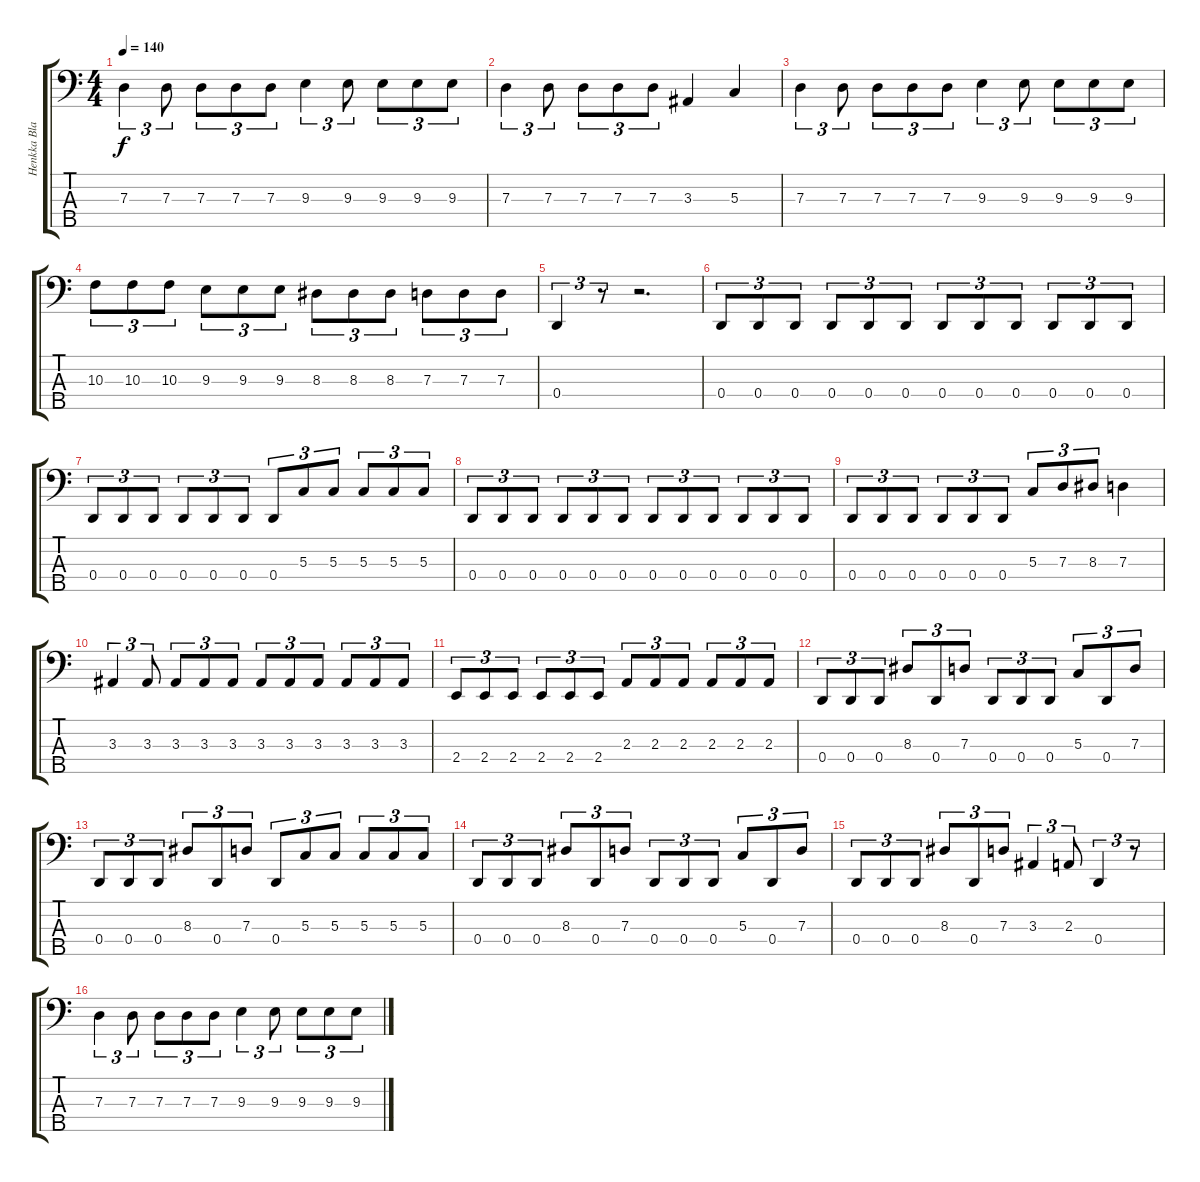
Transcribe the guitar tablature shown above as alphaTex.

\track ("Henkka Blacksmith" "Henkka Bla") {instrument electricbasspick}
\staff {score tabs}
\tuning (F2 C2 G1 D1 A0) {hide}
\ts (4 4)
\tempo 140
\clef f4
\ks c
7.3.4{tu (3 2) dy f} 7.3.8{tu (3 2)} 7.3.8{tu (3 2)} 7.3.8{tu (3 2)} 7.3.8{tu (3 2)} 9.3.4{tu (3 2)} 9.3.8{tu (3 2)} 9.3.8{tu (3 2)} 9.3.8{tu (3 2)} 9.3.8{tu (3 2)} |
7.3.4{tu (3 2)} 7.3.8{tu (3 2)} 7.3.8{tu (3 2)} 7.3.8{tu (3 2)} 7.3.8{tu (3 2)} 3.3.4 5.3.4 |
7.3.4{tu (3 2)} 7.3.8{tu (3 2)} 7.3.8{tu (3 2)} 7.3.8{tu (3 2)} 7.3.8{tu (3 2)} 9.3.4{tu (3 2)} 9.3.8{tu (3 2)} 9.3.8{tu (3 2)} 9.3.8{tu (3 2)} 9.3.8{tu (3 2)} |
10.3.8{tu (3 2)} 10.3.8{tu (3 2)} 10.3.8{tu (3 2)} 9.3.8{tu (3 2)} 9.3.8{tu (3 2)} 9.3.8{tu (3 2)} 8.3.8{tu (3 2)} 8.3.8{tu (3 2)} 8.3.8{tu (3 2)} 7.3.8{tu (3 2)} 7.3.8{tu (3 2)} 7.3.8{tu (3 2)} |
0.4.4{tu (3 2)} r.8{tu (3 2)} r.2{d} |
0.4.8{tu (3 2)} 0.4.8{tu (3 2)} 0.4.8{tu (3 2)} 0.4.8{tu (3 2)} 0.4.8{tu (3 2)} 0.4.8{tu (3 2)} 0.4.8{tu (3 2)} 0.4.8{tu (3 2)} 0.4.8{tu (3 2)} 0.4.8{tu (3 2)} 0.4.8{tu (3 2)} 0.4.8{tu (3 2)} |
0.4.8{tu (3 2)} 0.4.8{tu (3 2)} 0.4.8{tu (3 2)} 0.4.8{tu (3 2)} 0.4.8{tu (3 2)} 0.4.8{tu (3 2)} 0.4.8{tu (3 2)} 5.3.8{tu (3 2)} 5.3.8{tu (3 2)} 5.3.8{tu (3 2)} 5.3.8{tu (3 2)} 5.3.8{tu (3 2)} |
0.4.8{tu (3 2)} 0.4.8{tu (3 2)} 0.4.8{tu (3 2)} 0.4.8{tu (3 2)} 0.4.8{tu (3 2)} 0.4.8{tu (3 2)} 0.4.8{tu (3 2)} 0.4.8{tu (3 2)} 0.4.8{tu (3 2)} 0.4.8{tu (3 2)} 0.4.8{tu (3 2)} 0.4.8{tu (3 2)} |
0.4.8{tu (3 2)} 0.4.8{tu (3 2)} 0.4.8{tu (3 2)} 0.4.8{tu (3 2)} 0.4.8{tu (3 2)} 0.4.8{tu (3 2)} 5.3.8{tu (3 2)} 7.3.8{tu (3 2)} 8.3.8{tu (3 2)} 7.3.4 |
3.3.4{tu (3 2)} 3.3.8{tu (3 2)} 3.3.8{tu (3 2)} 3.3.8{tu (3 2)} 3.3.8{tu (3 2)} 3.3.8{tu (3 2)} 3.3.8{tu (3 2)} 3.3.8{tu (3 2)} 3.3.8{tu (3 2)} 3.3.8{tu (3 2)} 3.3.8{tu (3 2)} |
2.4.8{tu (3 2)} 2.4.8{tu (3 2)} 2.4.8{tu (3 2)} 2.4.8{tu (3 2)} 2.4.8{tu (3 2)} 2.4.8{tu (3 2)} 2.3.8{tu (3 2)} 2.3.8{tu (3 2)} 2.3.8{tu (3 2)} 2.3.8{tu (3 2)} 2.3.8{tu (3 2)} 2.3.8{tu (3 2)} |
0.4.8{tu (3 2)} 0.4.8{tu (3 2)} 0.4.8{tu (3 2)} 8.3.8{tu (3 2)} 0.4.8{tu (3 2)} 7.3.8{tu (3 2)} 0.4.8{tu (3 2)} 0.4.8{tu (3 2)} 0.4.8{tu (3 2)} 5.3.8{tu (3 2)} 0.4.8{tu (3 2)} 7.3.8{tu (3 2)} |
0.4.8{tu (3 2)} 0.4.8{tu (3 2)} 0.4.8{tu (3 2)} 8.3.8{tu (3 2)} 0.4.8{tu (3 2)} 7.3.8{tu (3 2)} 0.4.8{tu (3 2)} 5.3.8{tu (3 2)} 5.3.8{tu (3 2)} 5.3.8{tu (3 2)} 5.3.8{tu (3 2)} 5.3.8{tu (3 2)} |
0.4.8{tu (3 2)} 0.4.8{tu (3 2)} 0.4.8{tu (3 2)} 8.3.8{tu (3 2)} 0.4.8{tu (3 2)} 7.3.8{tu (3 2)} 0.4.8{tu (3 2)} 0.4.8{tu (3 2)} 0.4.8{tu (3 2)} 5.3.8{tu (3 2)} 0.4.8{tu (3 2)} 7.3.8{tu (3 2)} |
0.4.8{tu (3 2)} 0.4.8{tu (3 2)} 0.4.8{tu (3 2)} 8.3.8{tu (3 2)} 0.4.8{tu (3 2)} 7.3.8{tu (3 2)} 3.3.4{tu (3 2)} 2.3.8{tu (3 2)} 0.4.4{tu (3 2)} r.8{tu (3 2)} |
7.3.4{tu (3 2)} 7.3.8{tu (3 2)} 7.3.8{tu (3 2)} 7.3.8{tu (3 2)} 7.3.8{tu (3 2)} 9.3.4{tu (3 2)} 9.3.8{tu (3 2)} 9.3.8{tu (3 2)} 9.3.8{tu (3 2)} 9.3.8{tu (3 2)}
